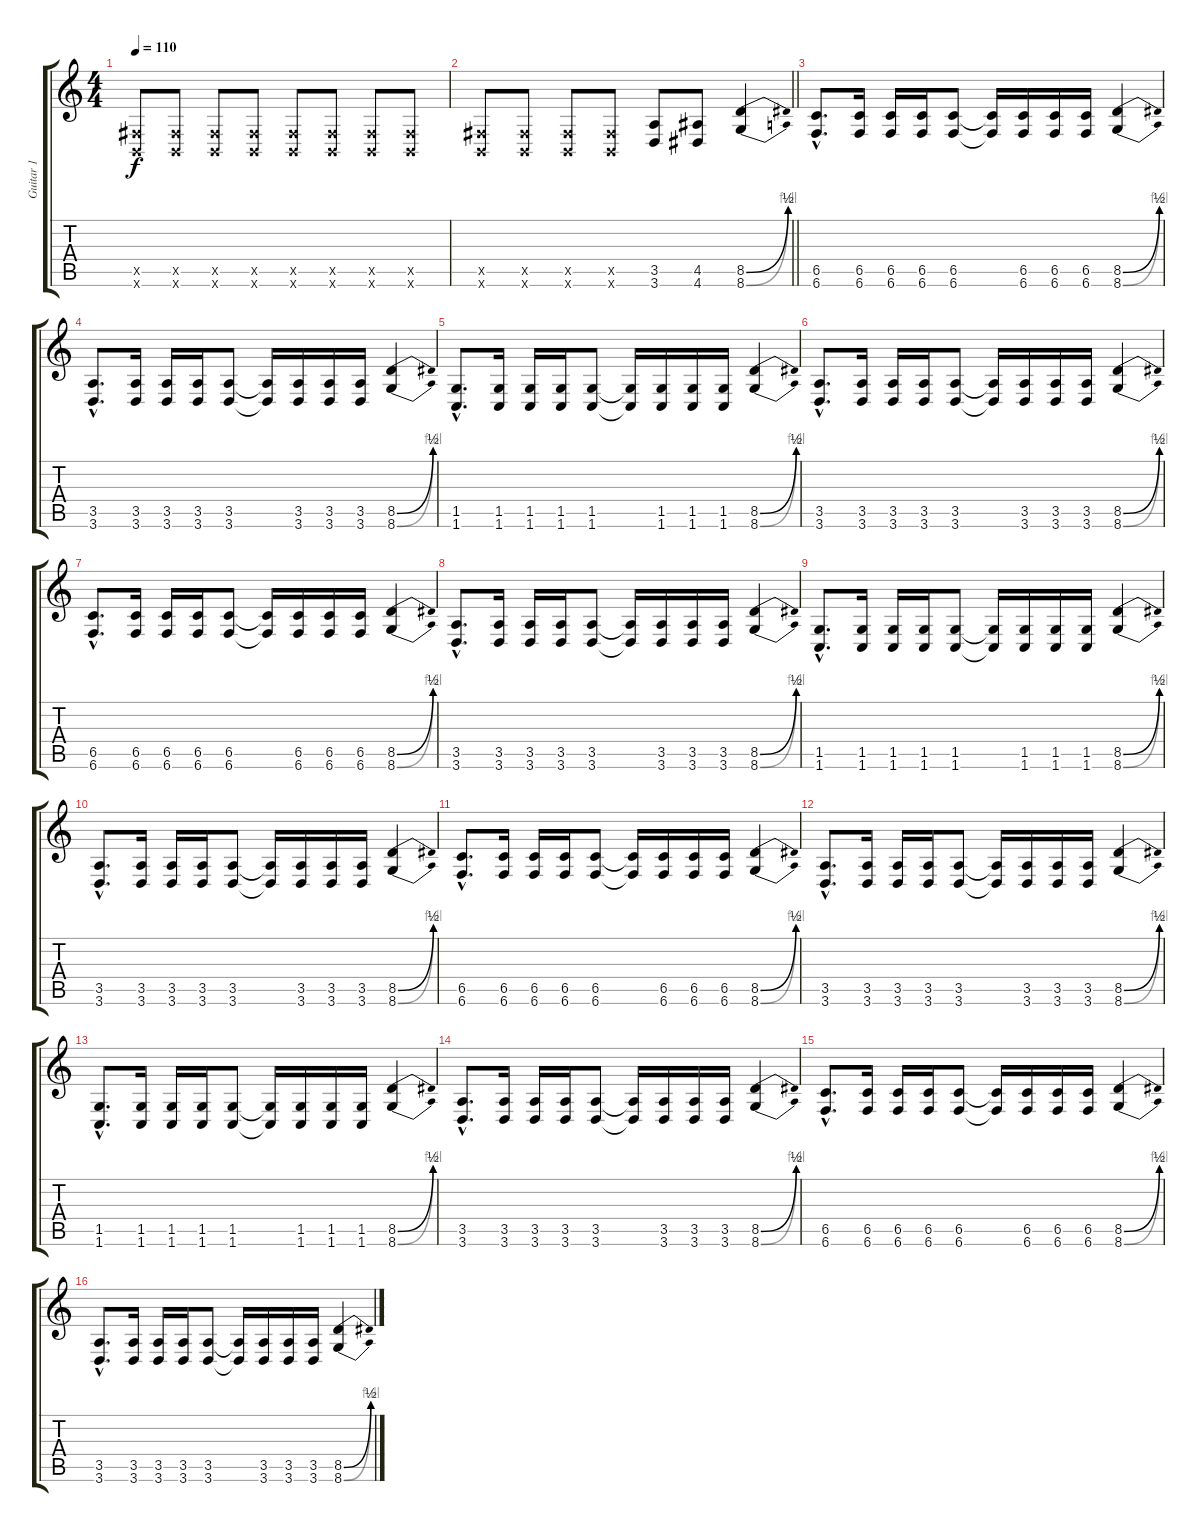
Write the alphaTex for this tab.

\track ("Guitar 1" "Guitar 1") {instrument distortionguitar}
\staff {score tabs}
\tuning (Db4 Ab3 E3 B2 Gb2 B1) {hide}
\ts (4 4)
\tempo 110
\clef g2
\ks c
(0.5{x} 0.6{x}).8{dy f} (0.5{x} 0.6{x}).8 (0.5{x} 0.6{x}).8 (0.5{x} 0.6{x}).8 (0.5{x} 0.6{x}).8 (0.5{x} 0.6{x}).8 (0.5{x} 0.6{x}).8 (0.5{x} 0.6{x}).8 |
\barLineRight lightlight
(0.5{x} 0.6{x}).8 (0.5{x} 0.6{x}).8 (0.5{x} 0.6{x}).8 (0.5{x} 0.6{x}).8 (3.5 3.6).8 (4.5 4.6).8 (8.5{be (bend 0 0 60 2)} 8.6{be (bend 0 0 60 4)}).4 |
(6.5{hac} 6.6{hac}).8{d} (6.5 6.6).16 (6.5 6.6).16 (6.5 6.6).16 (6.5 6.6).8 (6.5{t} 6.6{t}).16 (6.5 6.6).16 (6.5 6.6).16 (6.5 6.6).16 (8.5{be (bend 0 0 60 2)} 8.6{be (bend 0 0 60 4)}).4 |
(3.5{hac} 3.6{hac}).8{d} (3.5 3.6).16 (3.5 3.6).16 (3.5 3.6).16 (3.5 3.6).8 (3.5{t} 3.6{t}).16 (3.5 3.6).16 (3.5 3.6).16 (3.5 3.6).16 (8.5{be (bend 0 0 60 2)} 8.6{be (bend 0 0 60 4)}).4 |
(1.5{hac} 1.6{hac}).8{d} (1.5 1.6).16 (1.5 1.6).16 (1.5 1.6).16 (1.5 1.6).8 (1.5{t} 1.6{t}).16 (1.5 1.6).16 (1.5 1.6).16 (1.5 1.6).16 (8.5{be (bend 0 0 60 2)} 8.6{be (bend 0 0 60 4)}).4 |
(3.5{hac} 3.6{hac}).8{d} (3.5 3.6).16 (3.5 3.6).16 (3.5 3.6).16 (3.5 3.6).8 (3.5{t} 3.6{t}).16 (3.5 3.6).16 (3.5 3.6).16 (3.5 3.6).16 (8.5{be (bend 0 0 60 2)} 8.6{be (bend 0 0 60 4)}).4 |
(6.5{hac} 6.6{hac}).8{d} (6.5 6.6).16 (6.5 6.6).16 (6.5 6.6).16 (6.5 6.6).8 (6.5{t} 6.6{t}).16 (6.5 6.6).16 (6.5 6.6).16 (6.5 6.6).16 (8.5{be (bend 0 0 60 2)} 8.6{be (bend 0 0 60 4)}).4 |
(3.5{hac} 3.6{hac}).8{d} (3.5 3.6).16 (3.5 3.6).16 (3.5 3.6).16 (3.5 3.6).8 (3.5{t} 3.6{t}).16 (3.5 3.6).16 (3.5 3.6).16 (3.5 3.6).16 (8.5{be (bend 0 0 60 2)} 8.6{be (bend 0 0 60 4)}).4 |
(1.5{hac} 1.6{hac}).8{d} (1.5 1.6).16 (1.5 1.6).16 (1.5 1.6).16 (1.5 1.6).8 (1.5{t} 1.6{t}).16 (1.5 1.6).16 (1.5 1.6).16 (1.5 1.6).16 (8.5{be (bend 0 0 60 2)} 8.6{be (bend 0 0 60 4)}).4 |
(3.5{hac} 3.6{hac}).8{d} (3.5 3.6).16 (3.5 3.6).16 (3.5 3.6).16 (3.5 3.6).8 (3.5{t} 3.6{t}).16 (3.5 3.6).16 (3.5 3.6).16 (3.5 3.6).16 (8.5{be (bend 0 0 60 2)} 8.6{be (bend 0 0 60 4)}).4 |
(6.5{hac} 6.6{hac}).8{d} (6.5 6.6).16 (6.5 6.6).16 (6.5 6.6).16 (6.5 6.6).8 (6.5{t} 6.6{t}).16 (6.5 6.6).16 (6.5 6.6).16 (6.5 6.6).16 (8.5{be (bend 0 0 60 2)} 8.6{be (bend 0 0 60 4)}).4 |
(3.5{hac} 3.6{hac}).8{d} (3.5 3.6).16 (3.5 3.6).16 (3.5 3.6).16 (3.5 3.6).8 (3.5{t} 3.6{t}).16 (3.5 3.6).16 (3.5 3.6).16 (3.5 3.6).16 (8.5{be (bend 0 0 60 2)} 8.6{be (bend 0 0 60 4)}).4 |
(1.5{hac} 1.6{hac}).8{d} (1.5 1.6).16 (1.5 1.6).16 (1.5 1.6).16 (1.5 1.6).8 (1.5{t} 1.6{t}).16 (1.5 1.6).16 (1.5 1.6).16 (1.5 1.6).16 (8.5{be (bend 0 0 60 2)} 8.6{be (bend 0 0 60 4)}).4 |
(3.5{hac} 3.6{hac}).8{d} (3.5 3.6).16 (3.5 3.6).16 (3.5 3.6).16 (3.5 3.6).8 (3.5{t} 3.6{t}).16 (3.5 3.6).16 (3.5 3.6).16 (3.5 3.6).16 (8.5{be (bend 0 0 60 2)} 8.6{be (bend 0 0 60 4)}).4 |
(6.5{hac} 6.6{hac}).8{d} (6.5 6.6).16 (6.5 6.6).16 (6.5 6.6).16 (6.5 6.6).8 (6.5{t} 6.6{t}).16 (6.5 6.6).16 (6.5 6.6).16 (6.5 6.6).16 (8.5{be (bend 0 0 60 2)} 8.6{be (bend 0 0 60 4)}).4 |
(3.5{hac} 3.6{hac}).8{d} (3.5 3.6).16 (3.5 3.6).16 (3.5 3.6).16 (3.5 3.6).8 (3.5{t} 3.6{t}).16 (3.5 3.6).16 (3.5 3.6).16 (3.5 3.6).16 (8.5{be (bend 0 0 60 2)} 8.6{be (bend 0 0 60 4)}).4
